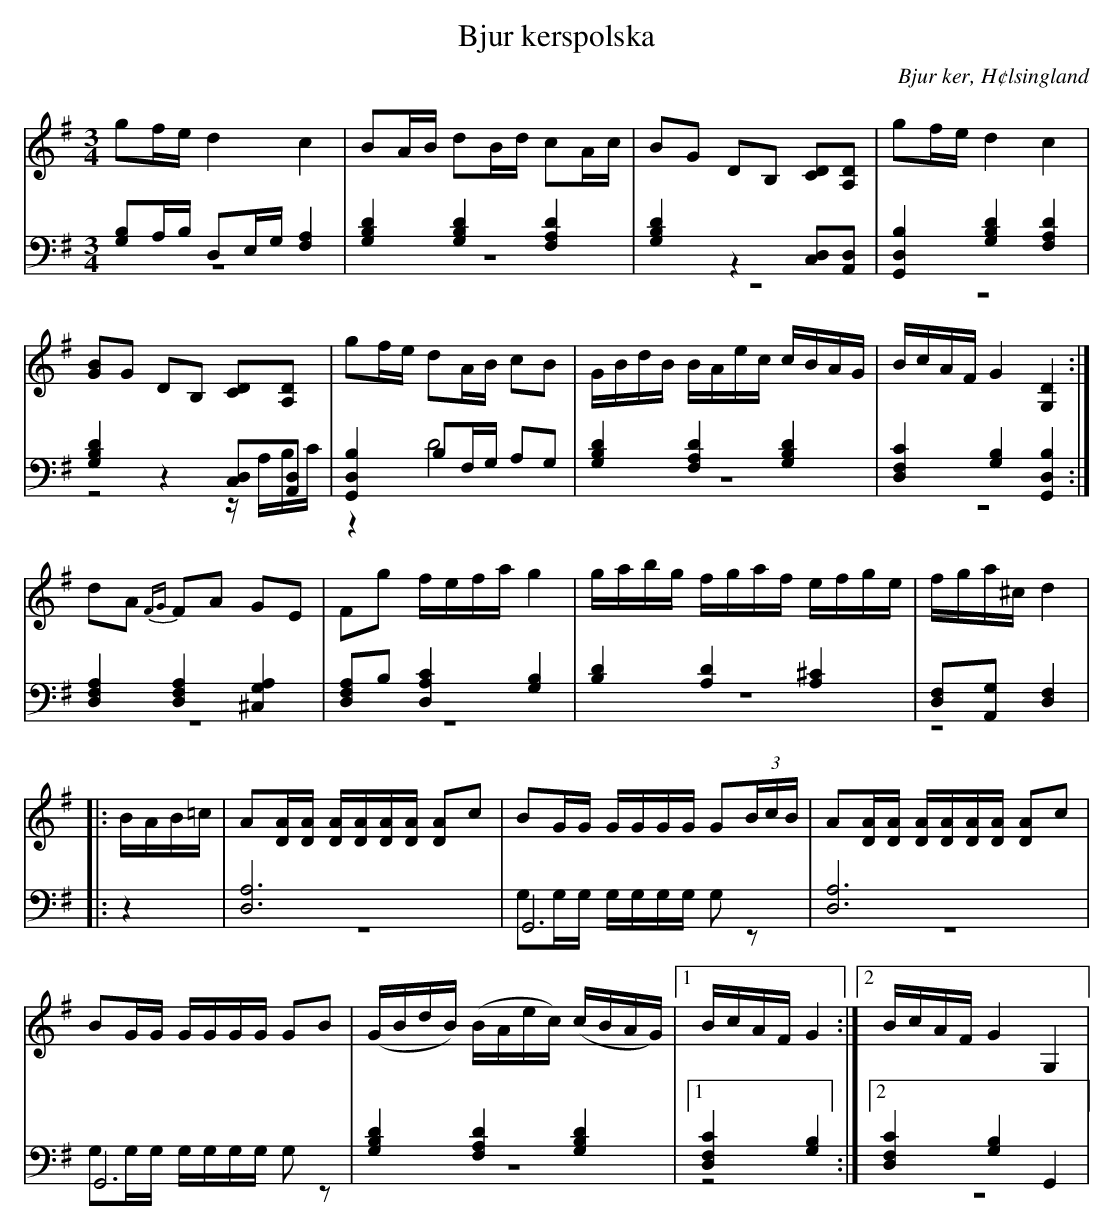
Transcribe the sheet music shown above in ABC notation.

X:1
T: Bjur kerspolska
O: Bjur ker, H¢lsingland
M: 3/4
L: 1/8
K: G
V:1
V:2
V:3 merge
V:1
gf/e/ d2 c2|BA/B/ dB/d/ cA/c/| BG DB, [CD][A,D]|gf/e/ d2 c2|
[GB]G DB, [CD][A,D] |gf/e/ dA/B/ cB|G/B/d/B/ B/A/e/c/ c/B/A/G/|B/c/A/F/ G2 [G,2D2]:|
dA {FG}FA GE|Fg f/e/f/a/ g2|g/a/b/g/ f/g/a/f/ e/f/g/e/ |f/g/a/^c/ d2 |
|:B/A/B/=c/|A[D/A/][D/A/] [D/A/][D/A/][D/A/][D/A/] [DA]c|BG/G/ G/G/G/G/ G(3B/c/B/|A[D/A/][D/A/] [D/A/][D/A/][D/A/][D/A/] [DA]c|
BG/G/ G/G/G/G/ GB|(G/B/d/B/) (B/A/e/c/) (c/B/A/G/)|1 B/c/A/F/ G2:|2 B/c/A/F/ G2 G,2|
V:2 clef=bass
[G,B,]A,/B,/ D,E,/G,/ [F,2A,2]|[G,2B,2D2] [G,2B,2D2] [F,2A,2 D2]|[G,2B,2D2] z2 [C,D,][A,,D,]|[G,,2D,2B,2] [G,2B,2D2] [F,2A,2 D2]|
[G,2B,2D2] z2 [C,D,][A,,D,]|[G,,2D,2B,2] B,F,/G,/ A,G,|[G,2B,2D2] [F,2A,2 D2] [G,2B,2D2]|[D,2F,2C2] [G,2B,2][G,,2D,2B,2]:|
[D,2F,2A,2] [D,2F,2A,2] [^C,2G,2A,2]|[D,F,A,]B, [D,2A,2C2] [G,2B,2]|[B,2D2] [A,2D2] [A,2^C2]|[D,F,][A,,G,] [D,2F,2]|
|:z2|[D,6A,6]|G,,6|[D,6A,6]|
G,,6|[G,2B,2D2] [F,2A,2 D2] [G,2B,2D2]|1 [D,2F,2C2] [G,2B,2] :|2 [D,2F,2C2] [G,2B,2] G,,2|
V:3  clef=bass
z6 |z6|z6|z6|
z4 z/A,/B,/C/|z2 D4|z6|z6:|
z6|z6|z6|z4|
|:z2|z6|G,G,/G,/ G,/G,/G,/G,/ G,z|z6 |
G,G,/G,/ G,/G,/G,/G,/ G,z|z6|1 z4:|2 z6|
